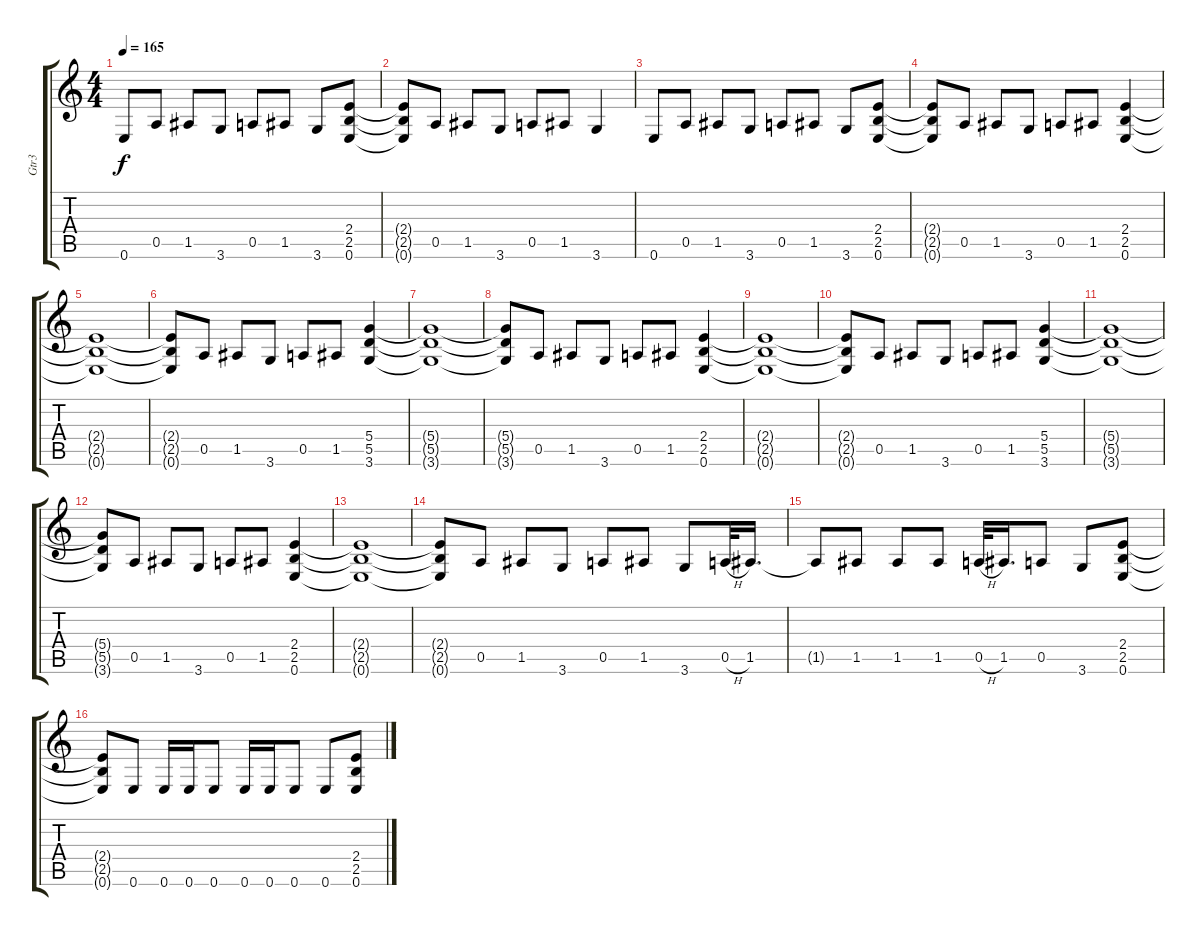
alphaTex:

\track ("Gtr3" "Gtr3") {instrument distortionguitar}
\staff {score tabs}
\tuning (E4 B3 G3 D3 A2 E2) {hide}
\ts (4 4)
\tempo 165
\clef g2
\ks c
0.6.8{dy f} 0.5.8 1.5.8 3.6.8 0.5.8 1.5.8 3.6.8 (2.4 2.5 0.6).8 |
(2.4{t} 2.5{t} 0.6{t}).8 0.5.8 1.5.8 3.6.8 0.5.8 1.5.8 3.6.4 |
0.6.8 0.5.8 1.5.8 3.6.8 0.5.8 1.5.8 3.6.8 (2.4 2.5 0.6).8 |
(2.4{t} 2.5{t} 0.6{t}).8 0.5.8 1.5.8 3.6.8 0.5.8 1.5.8 (2.4 2.5 0.6).4 |
(2.4{t} 2.5{t} 0.6{t}).1 |
(2.4{t} 2.5{t} 0.6{t}).8 0.5.8 1.5.8 3.6.8 0.5.8 1.5.8 (5.4 5.5 3.6).4 |
(5.4{t} 5.5{t} 3.6{t}).1 |
(5.4{t} 5.5{t} 3.6{t}).8 0.5.8 1.5.8 3.6.8 0.5.8 1.5.8 (2.4 2.5 0.6).4 |
(2.4{t} 2.5{t} 0.6{t}).1 |
(2.4{t} 2.5{t} 0.6{t}).8 0.5.8 1.5.8 3.6.8 0.5.8 1.5.8 (5.4 5.5 3.6).4 |
(5.4{t} 5.5{t} 3.6{t}).1 |
(5.4{t} 5.5{t} 3.6{t}).8 0.5.8 1.5.8 3.6.8 0.5.8 1.5.8 (2.4 2.5 0.6).4 |
(2.4{t} 2.5{t} 0.6{t}).1 |
(2.4{t} 2.5{t} 0.6{t}).8 0.5.8 1.5.8 3.6.8 0.5.8 1.5.8 3.6.8 0.5{h}.32 1.5.16{d} |
1.5{t}.8 1.5.8 1.5.8 1.5.8 0.5{h}.32 1.5.16{d} 0.5.8 3.6.8 (2.4 2.5 0.6).8 |
(2.4{t} 2.5{t} 0.6{t}).8 0.6.8 0.6.16 0.6.16 0.6.8 0.6.16 0.6.16 0.6.8 0.6.8 (2.4 2.5 0.6).8
